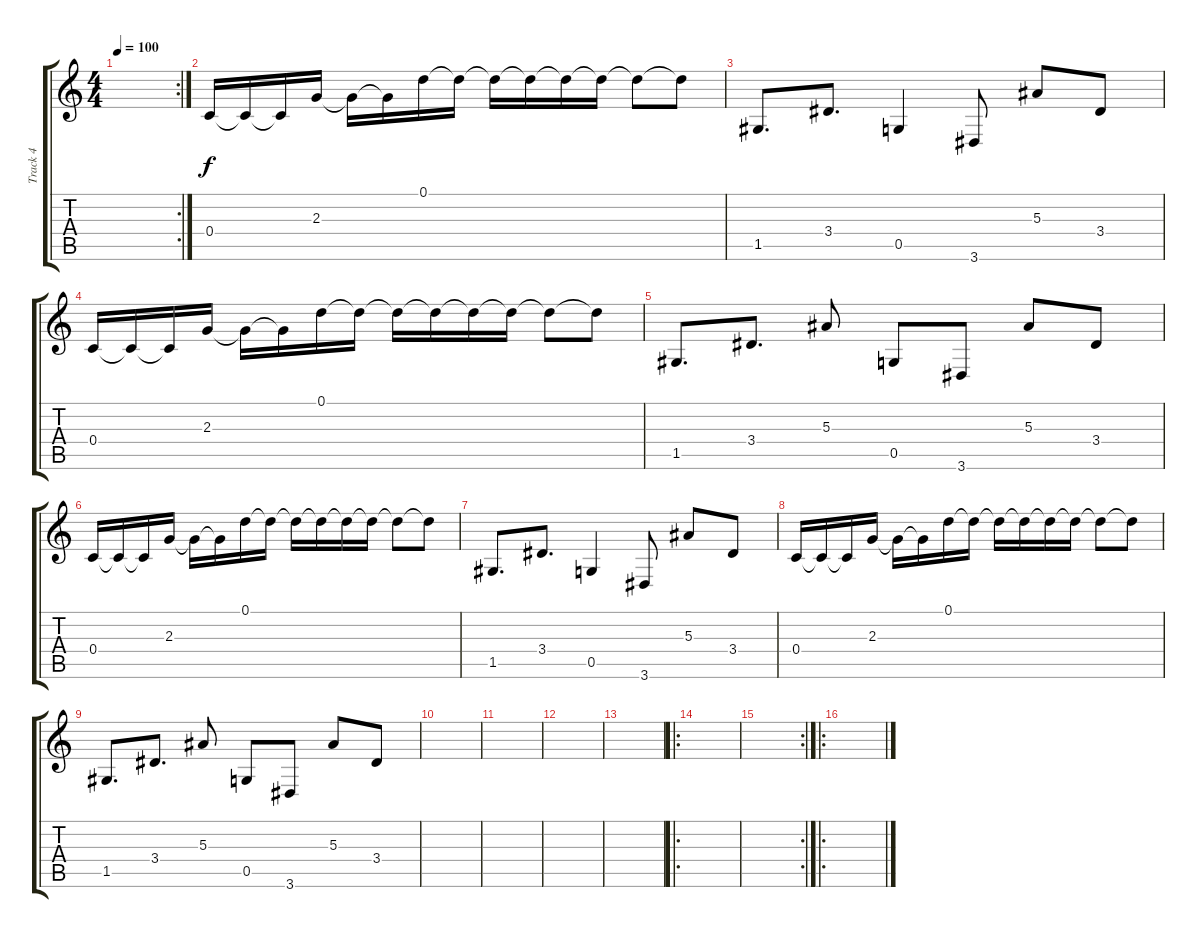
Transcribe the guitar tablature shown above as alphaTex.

\track ("Track 4" "Track 4") {instrument electricguitarjazz}
\staff {score tabs}
\tuning (D4 A3 F3 C3 G2 C2) {hide}
\rc 2
\ts (4 4)
\tempo 100
\clef g2
\ks c
|
0.4.16 0.4{t}.16 0.4{t}.16 2.3.16 2.3{t}.16 2.3{t}.16 0.1.16 0.1{t}.16 0.1{t}.16 0.1{t}.16 0.1{t}.16 0.1{t}.16 0.1{t}.8 0.1{t}.8 |
1.5.8{d} 3.4.8{d} 0.5.4 3.6.8 5.3.8 3.4.8 |
0.4.16 0.4{t}.16 0.4{t}.16 2.3.16 2.3{t}.16 2.3{t}.16 0.1.16 0.1{t}.16 0.1{t}.16 0.1{t}.16 0.1{t}.16 0.1{t}.16 0.1{t}.8 0.1{t}.8 |
1.5.8{d} 3.4.8{d} 5.3.8 0.5.8 3.6.8 5.3.8 3.4.8 |
0.4.16 0.4{t}.16 0.4{t}.16 2.3.16 2.3{t}.16 2.3{t}.16 0.1.16 0.1{t}.16 0.1{t}.16 0.1{t}.16 0.1{t}.16 0.1{t}.16 0.1{t}.8 0.1{t}.8 |
1.5.8{d} 3.4.8{d} 0.5.4 3.6.8 5.3.8 3.4.8 |
0.4.16 0.4{t}.16 0.4{t}.16 2.3.16 2.3{t}.16 2.3{t}.16 0.1.16 0.1{t}.16 0.1{t}.16 0.1{t}.16 0.1{t}.16 0.1{t}.16 0.1{t}.8 0.1{t}.8 |
1.5.8{d} 3.4.8{d} 5.3.8 0.5.8 3.6.8 5.3.8 3.4.8 |
|
|
|
|
\ro
|
\rc 2
|
\ro
